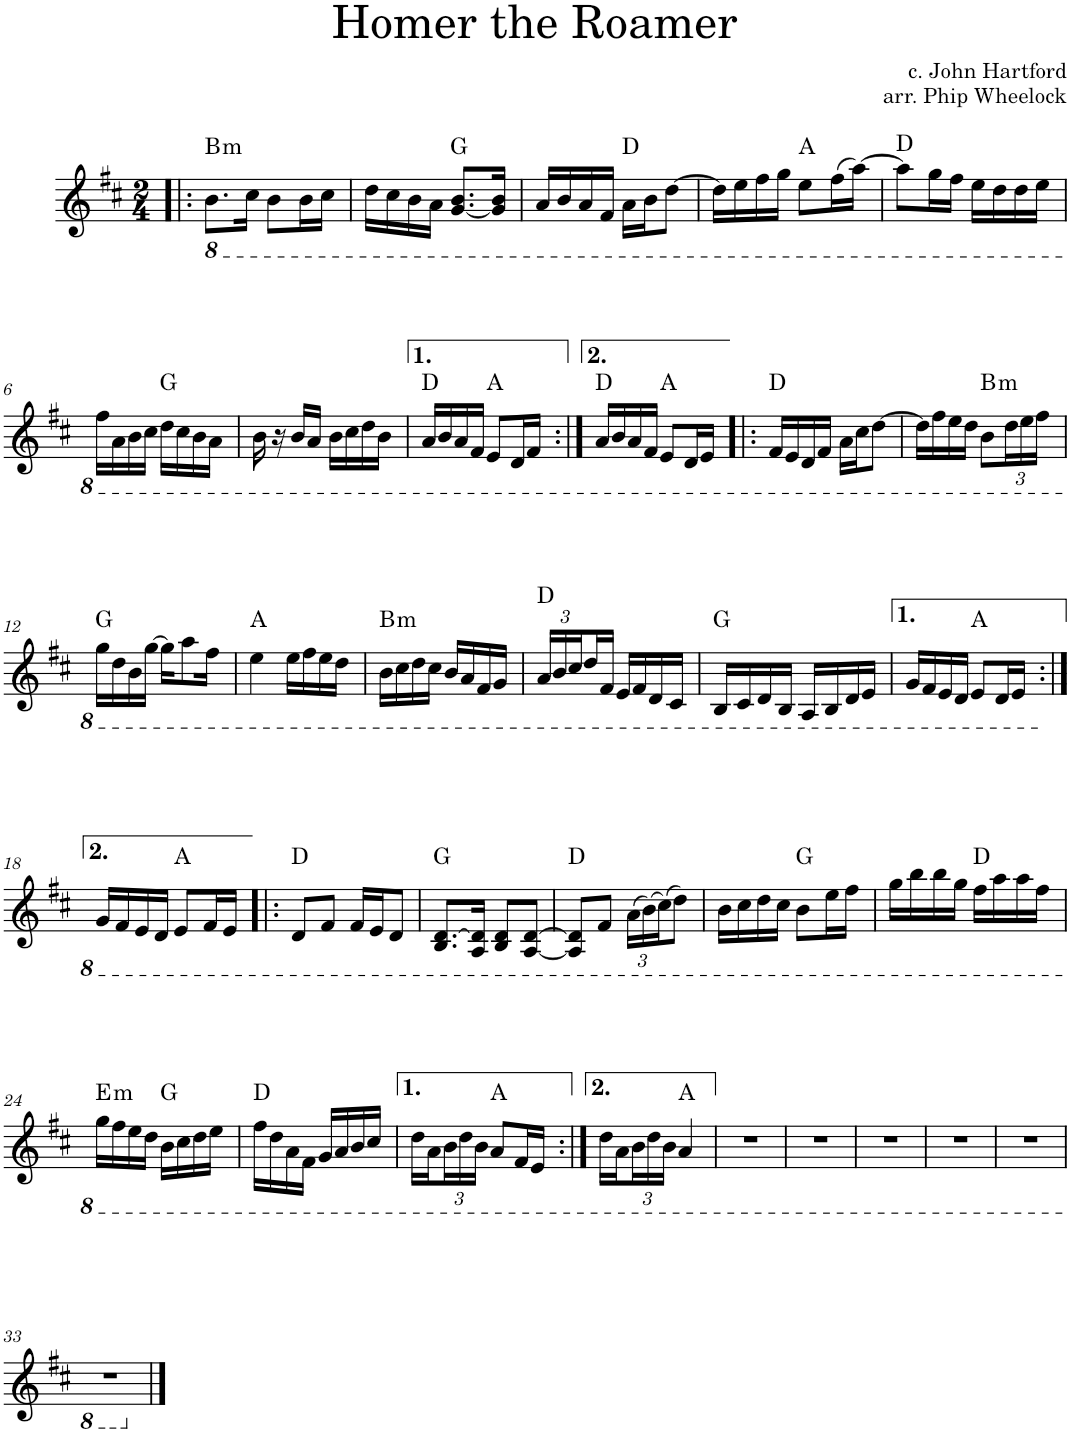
**kern	**harte
*part1	*part1
*staff1	*
*I"Piano	*
*I'Pno.	*
*clefG2	*
*k[f#c#]	*
*M2/4	*
*8ba	*
=1!|:	=1!|:
!	!LO:H:kt=m
8.B\L	B:min
16c#\Jk	.
8B\L	.
16B\L	.
16c#\JJ	.
=2	=2
16d\LL	.
16c#\	.
16B\	.
16A\JJ	.
[8.G/ 8.B/L	G:maj
16G/] 16B/Jk	.
=3	=3
16A/LL	.
16B/	.
16A/	.
16F#/JJ	.
16A\LL	D:maj
16B\J	.
[8d\J	.
=4	=4
16d\LL]	.
16e\	.
16f#\	.
16g\JJ	.
8e\L	A:maj
(16f#\L	.
[16a\JJ)	.
=5	=5
8a\L]	D:maj
16g\L	.
16f#\JJ	.
16e\LL	.
16d\	.
16d\	.
16e\JJ	.
!!LO:LB:g=z
=6	=6
16f#\LL	.
16A\	.
16B\	.
16c#\JJ	.
16d\LL	G:maj
16c#\	.
16B\	.
16A\JJ	.
=7	=7
16B\	.
16r	.
16B/LL	.
16A/JJ	.
16B\LL	.
16c#\	.
16d\	.
16B\JJ	.
=8	=8
16A/LL	D:maj
16B/	.
16A/	.
16F#/JJ	.
8E/L	A:maj
16D/L	.
16F#/JJ	.
=9:|!	=9:|!
16A/LL	D:maj
16B/	.
16A/	.
16F#/JJ	.
8E/L	A:maj
16D/L	.
16E/JJ	.
=10!|:	=10!|:
16F#/LL	D:maj
16E/	.
16D/	.
16F#/JJ	.
16A\LL	.
16c#\J	.
[8d\J	.
=11	=11
16d\LL]	.
16f#\	.
16e\	.
16d\JJ	.
!	!LO:H:kt=m
8B\L	B:min
*Xbrackettup	*
24d\L	.
24e\	.
24f#\JJ	.
!!LO:LB:g=z
=12	=12
16g\LL	G:maj
16d\	.
16B\	.
[16g\JJ	.
16g\KL]	.
8a\	.
16f#\Jk	.
=13	=13
4e\	A:maj
16e\LL	.
16f#\	.
16e\	.
16d\JJ	.
=14	=14
!	!LO:H:kt=m
16B\LL	B:min
16c#\	.
16d\	.
16c#\JJ	.
16B/LL	.
16A/	.
16F#/	.
16G/JJ	.
=15	=15
24A/LL	D:maj
24B/	.
24c#/	.
16d/	.
16F#/JJ	.
16E/LL	.
16F#/	.
16D/	.
16C#/JJ	.
=16	=16
16BB/LL	G:maj
16C#/	.
16D/	.
16BB/JJ	.
16AA/LL	.
16BB/	.
16D/	.
16E/JJ	.
=17	=17
16G/LL	.
16F#/	.
16E/	.
16D/JJ	.
8E/L	A:maj
16D/L	.
16E/JJ	.
!!LO:LB:g=z
=18:|!	=18:|!
16G/LL	.
16F#/	.
16E/	.
16D/JJ	.
8E/L	A:maj
16F#/L	.
16E/JJ	.
=19!|:	=19!|:
8D/L	D:maj
8F#/J	.
16F#/LL	.
16E/J	.
8D/J	.
=20	=20
8.BB/ [8.D/L	G:maj
16AA/ 16D/]Jk	.
8BB/ 8D/L	.
[8AA/ [8D/J	.
=21	=21
8AA/] 8D/]L	D:maj
8F#/J	.
(24A\LL	.
(24B\)	.
(24c#\J)	.
8d\J)	.
=22	=22
16B\LL	.
16c#\	.
16d\	.
16c#\JJ	.
8B\L	G:maj
16e\L	.
16f#\JJ	.
=23	=23
16g\LL	.
16b\	.
16b\	.
16g\JJ	.
16f#\LL	D:maj
16a\	.
16a\	.
16f#\JJ	.
!!LO:LB:g=z
=24	=24
!	!LO:H:kt=m
16g\LL	E:min
16f#\	.
16e\	.
16d\JJ	.
16B\LL	G:maj
16c#\	.
16d\	.
16e\JJ	.
=25	=25
16f#\LL	D:maj
16d\	.
16A\	.
16F#\JJ	.
16G/LL	.
16A/	.
16B/	.
16c#/JJ	.
=26	=26
16d\LL	.
16A\	.
24B\	.
24d\	.
24B\JJ	.
8A/L	A:maj
16F#/L	.
16E/JJ	.
=27:|!	=27:|!
16d\LL	.
16A\	.
24B\	.
24d\	.
24B\JJ	.
4A/	A:maj
=28	=28
2r	.
=29	=29
2r	.
=30	=30
2r	.
=31	=31
2r	.
=32	=32
2r	.
!!LO:LB:g=z
=33	=33
2r	.
*X8ba	*
==	==
*-	*-
